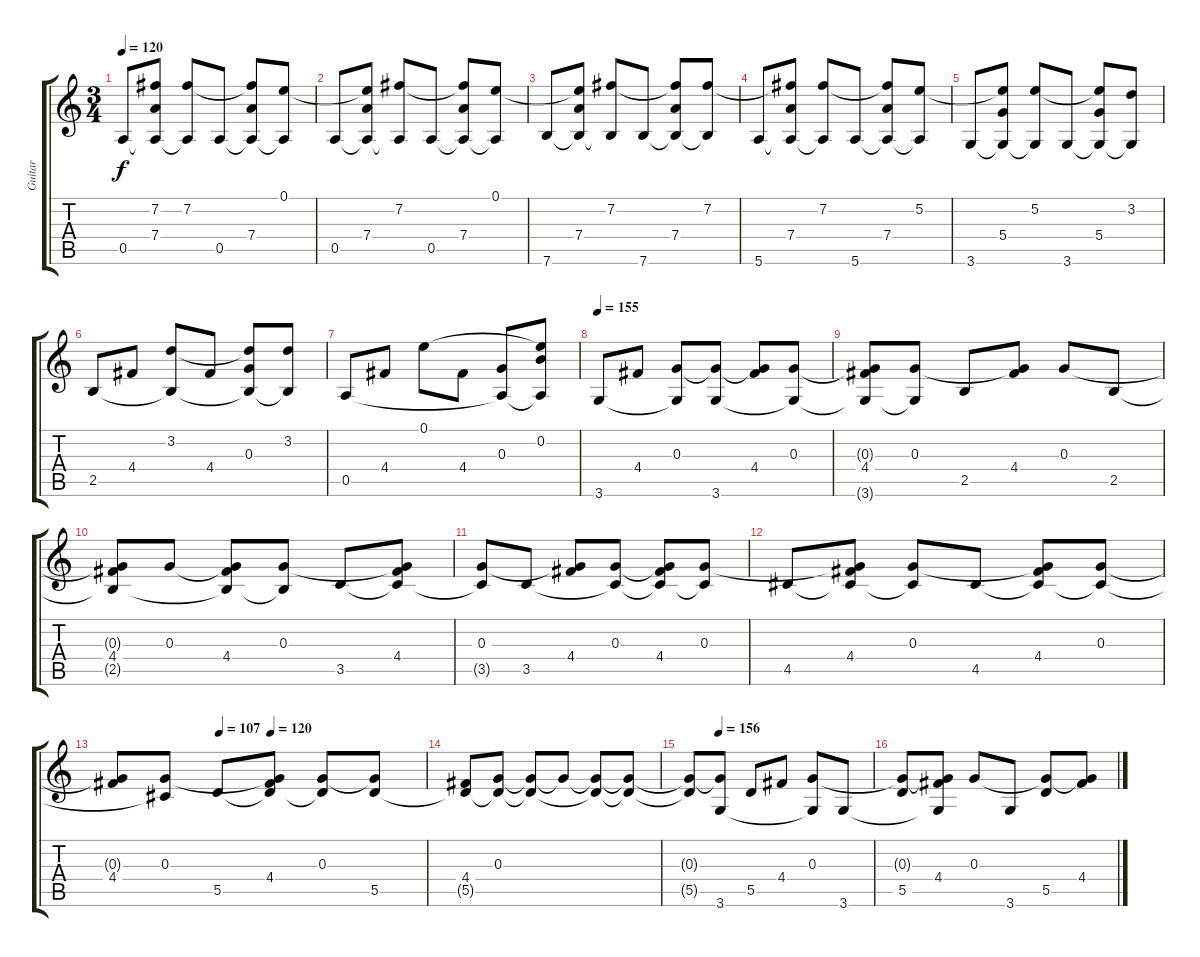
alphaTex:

\track ("Guitar" "Guitar") {instrument acousticguitarsteel}
\staff {score tabs}
\tuning (E4 B3 G3 D3 A2 E2) {hide}
\ts (3 4)
\tempo 120
\clef g2
\ks c
0.5.8{dy f} (7.2{t} 7.4 0.5{t}).8 (7.2 0.5{t}).8 0.5.8 (7.2{t} 7.4 0.5{t}).8 (0.1 0.5{t}).8 |
0.5.8 (0.1{t} 7.4 0.5{t}).8 (7.2 0.5{t}).8 0.5.8 (7.2{t} 7.4 0.5{t}).8 (0.1 0.5{t}).8 |
7.6.8 (0.1{t} 7.4 7.6{t}).8 (7.2 7.6{t}).8 7.6.8 (7.2{t} 7.4 7.6{t}).8 (7.2 7.6{t}).8 |
5.6.8 (7.2{t} 7.4 5.6{t}).8 (7.2 5.6{t}).8 5.6.8 (7.2{t} 7.4 5.6{t}).8 (5.2 5.6{t}).8 |
3.6.8 (5.2{t} 5.4 3.6{t}).8 (5.2 3.6{t}).8 3.6.8 (5.2{t} 5.4 3.6{t}).8 (3.2 3.6{t}).8 |
2.5.8 4.4.8 (3.2 2.5{t}).8 4.4.8 (3.2{t} 0.3 2.5{t}).8 (3.2 2.5{t}).8 |
0.5.8 4.4.8 0.1.8 4.4.8 (0.3 0.5{t}).8 (0.1{t} 0.2 0.5{t}).8 |
\tempo 155
3.6.8 4.4.8 (0.3 3.6{t}).8 (0.3{t} 3.6).8 (0.3{t} 4.4).8 (0.3 3.6{t}).8 |
(0.3{t} 4.4 3.6{t}).8 (0.3 3.6{t}).8 2.5.8 (0.3{t} 4.4).8 0.3.8 2.5.8 |
(0.3{t} 4.4 2.5{t}).8 0.3.8 (0.3{t} 4.4 2.5{t}).8 (0.3 2.5{t}).8 3.5.8 (0.3{t} 4.4 3.5{t}).8 |
(0.3 3.5{t}).8 3.5.8 (0.3{t} 4.4).8 (0.3 3.5{t}).8 (0.3{t} 4.4 3.5{t}).8 (0.3 3.5{t}).8 |
4.5.8 (0.3{t} 4.4 4.5{t}).8 (0.3 4.5{t}).8 4.5.8 (0.3{t} 4.4 4.5{t}).8 (0.3 4.5{t}).8 |
\tempo (107 0.3333333333333333)
\tempo (120 0.5)
(0.3{t} 4.4).8 (0.3 4.5{t}).8 5.5.8 (0.3{t} 4.4 5.5{t}).8 (0.3 5.5{t}).8 (0.3{t} 5.5).8 |
(4.4 5.5{t}).8 (0.3 5.5{t}).8 (0.3{t} 5.5{t}).8 0.3{t}.8 (0.3{t} 5.5{t}).8 (0.3{t} 5.5{t}).8 |
\tempo (156 0.16666666666666666)
(0.3{t} 5.5{t}).8 (0.3{t} 3.6).8{volume 6} 5.5.8{volume 13} 4.4.8 (0.3 3.6{t}).8 3.6.8 |
(0.3{t} 5.5).8 (0.3{t} 4.4 3.6{t}).8 0.3.8 3.6.8 (0.3{t} 5.5).8 (0.3{t} 4.4).8
